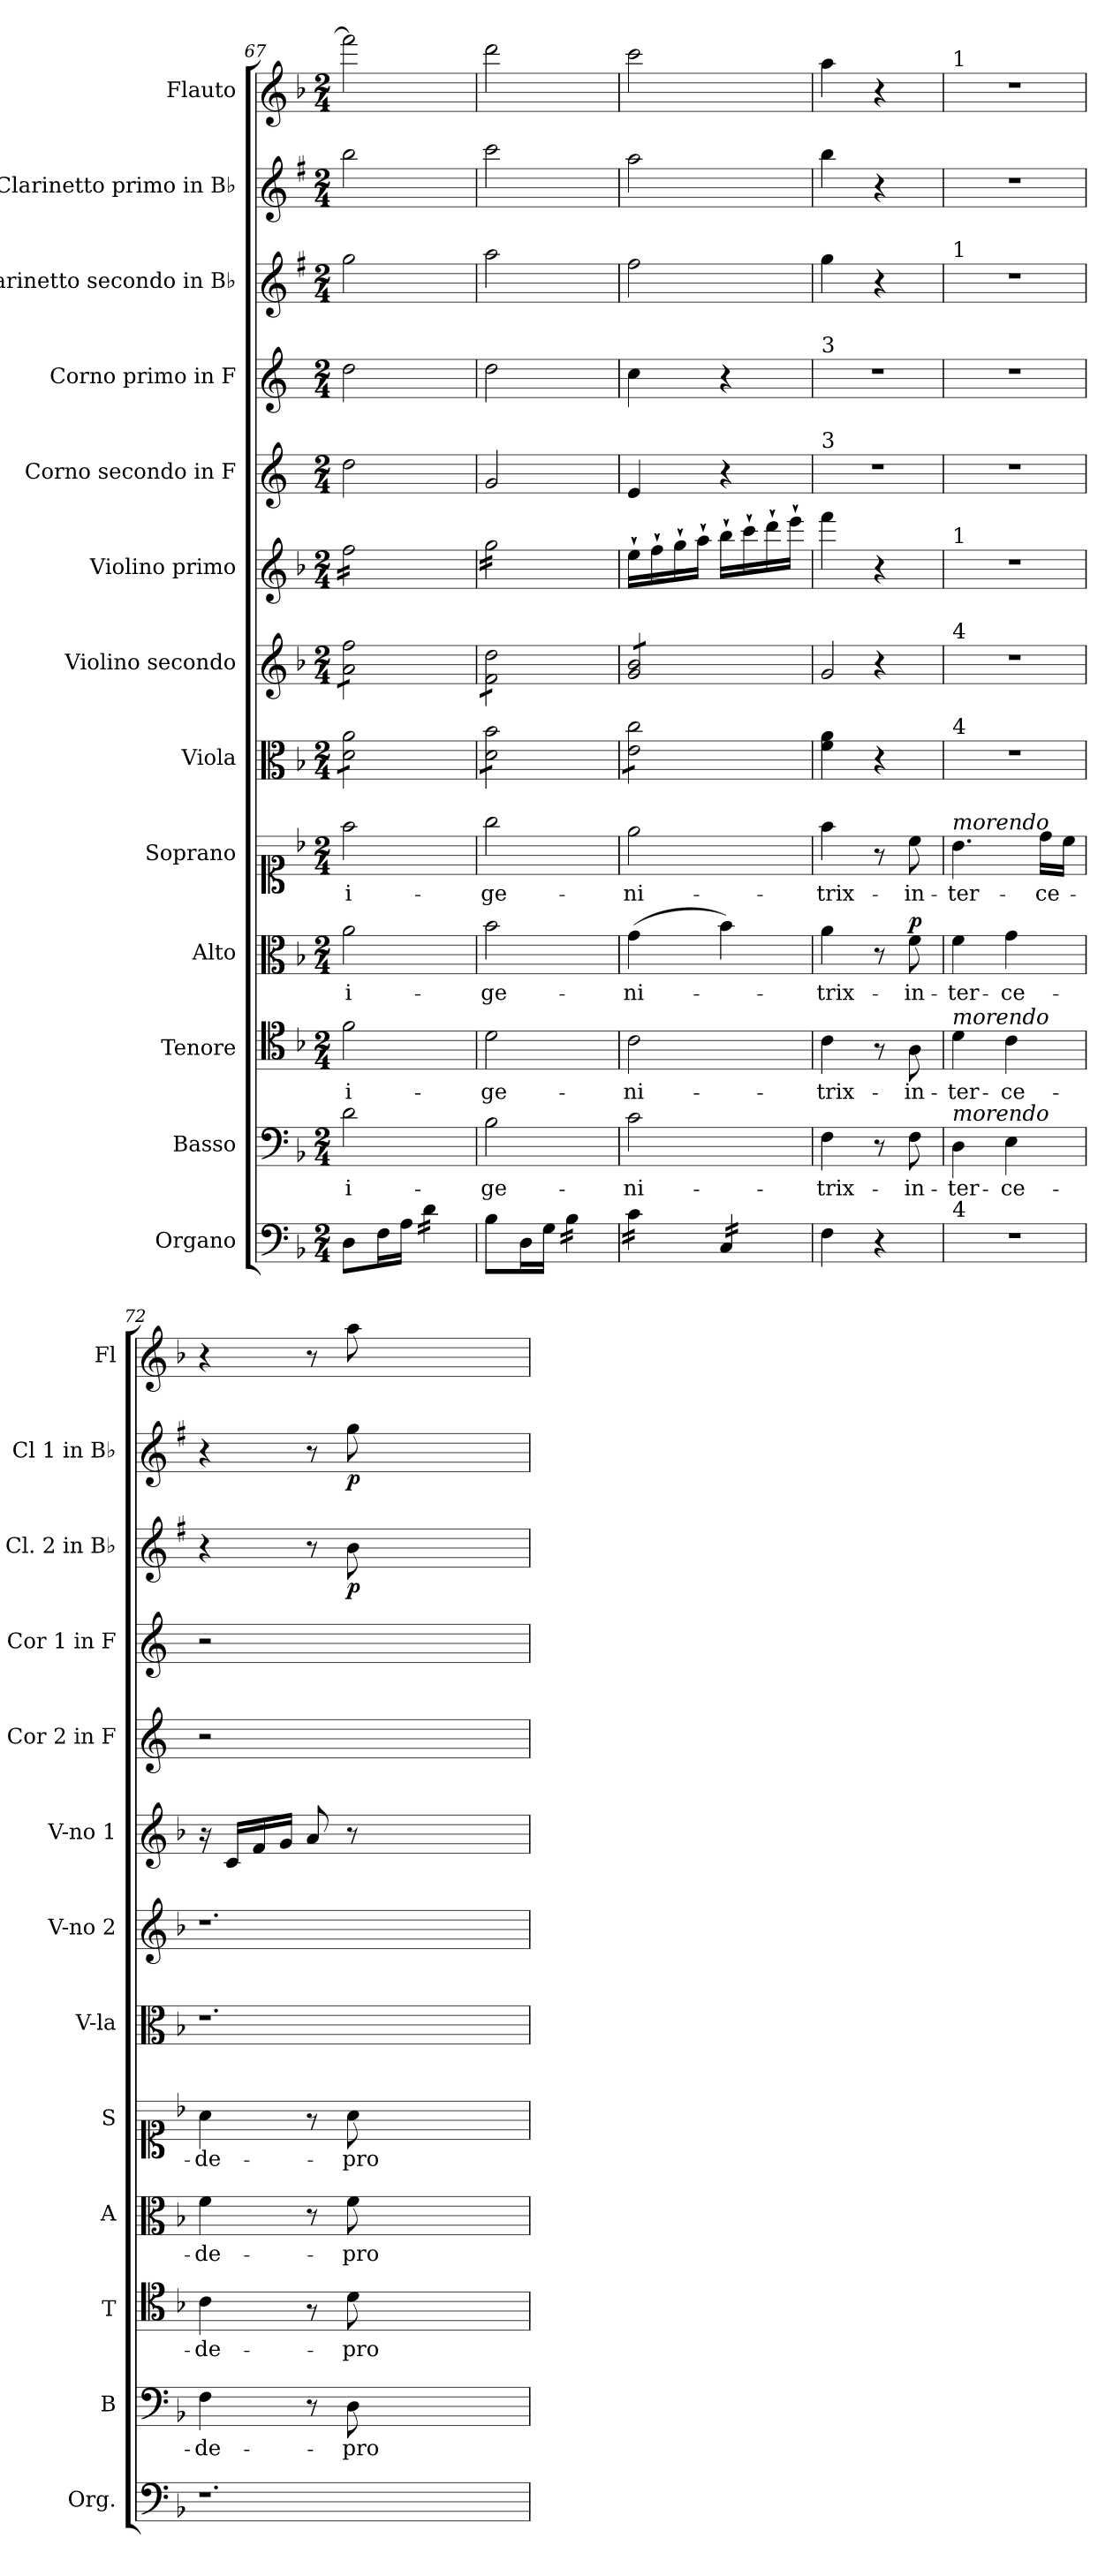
**kern	**kern	**text	**kern	**text	**kern	**text	**dynam	**kern	**text	**kern	**kern	**kern	**kern	**kern	**kern	**dynam	**kern	**dynam	**kern
*part13	*part12	*part12	*part11	*part11	*part10	*part10	*part10	*part9	*part9	*part8	*part7	*part6	*part5	*part4	*part3	*part3	*part2	*part2	*part1
*staff13	*staff12	*staff12	*staff11	*staff11	*staff10	*staff10	*staff10	*staff9	*staff9	*staff8	*staff7	*staff6	*staff5	*staff4	*staff3	*staff3	*staff2	*staff2	*staff1
*I"Organo	*I"Basso	*	*I"Tenore	*	*I"Alto	*	*	*I"Soprano	*	*I"Viola	*I"Violino secondo	*I"Violino primo	*I"Corno secondo in F	*I"Corno primo in F	*I"Clarinetto secondo in B♭	*	*I"Clarinetto primo in B♭	*	*I"Flauto
*I'Org.	*I'B	*	*I'T	*	*I'A	*	*	*I'S	*	*I'V-la	*I'V-no 2	*I'V-no 1	*I'Cor 2 in F	*I'Cor 1 in F	*I'Cl. 2 in B♭	*	*I'Cl 1 in B♭	*	*I'Fl
*clefF4	*clefF4	*	*clefC4	*	*clefC3	*	*	*clefC1	*	*clefC3	*clefG2	*clefG2	*clefG2	*clefG2	*clefG2	*	*clefG2	*	*clefG2
*	*	*	*	*	*	*	*	*	*	*	*	*	*ITrd4c7	*ITrd4c7	*ITrd1c2	*	*ITrd1c2	*	*
*k[b-]	*k[b-]	*	*k[b-]	*	*k[b-]	*	*	*k[b-]	*	*k[b-]	*k[b-]	*k[b-]	*k[b-]	*k[b-]	*k[b-]	*	*k[b-]	*	*k[b-]
*M2/4	*M2/4	*	*M2/4	*	*M2/4	*	*	*M2/4	*	*M2/4	*M2/4	*M2/4	*M2/4	*M2/4	*M2/4	*	*M2/4	*	*M2/4
=67	=67	=67	=67	=67	=67	=67	=67	=67	=67	=67	=67	=67	=67	=67	=67	=67	=67	=67	=67
*	*	*	*	*	*	*	*	*	*	*tremolo	*	*	*	*	*	*	*	*	*
*	*	*	*	*	*	*	*	*	*	*	*tremolo	*	*	*	*	*	*	*	*
*	*	*	*	*	*	*	*	*	*	*	*	*tremolo	*	*	*	*	*	*	*
8D\L	2d\	-i-	2f\	-i-	2a\	-i-	.	2ff\	-i-	8d\ 8a\L	8a\ 8ff\L	16ff\LL	2g\	2g\	2ff\	.	2aa\	.	2fff\]
.	.	.	.	.	.	.	.	.	.	.	.	16ff\	.	.	.	.	.	.	.
16F\L	.	.	.	.	.	.	.	.	.	8d\ 8a\	8a\ 8ff\	16ff\	.	.	.	.	.	.	.
16A\JJ	.	.	.	.	.	.	.	.	.	.	.	16ff\	.	.	.	.	.	.	.
*tremolo	*	*	*	*	*	*	*	*	*	*	*	*	*	*	*	*	*	*	*
16d\LL	.	.	.	.	.	.	.	.	.	8d\ 8a\	8a\ 8ff\	16ff\	.	.	.	.	.	.	.
16d\	.	.	.	.	.	.	.	.	.	.	.	16ff\	.	.	.	.	.	.	.
16d\	.	.	.	.	.	.	.	.	.	8d\ 8a\J	8a\ 8ff\J	16ff\	.	.	.	.	.	.	.
16d\JJ	.	.	.	.	.	.	.	.	.	.	.	16ff\JJ	.	.	.	.	.	.	.
*Xtremolo	*	*	*	*	*	*	*	*	*	*	*	*	*	*	*	*	*	*	*
=68	=68	=68	=68	=68	=68	=68	=68	=68	=68	=68	=68	=68	=68	=68	=68	=68	=68	=68	=68
8B-\L	2B-\	-ge-	2d\	-ge-	2b-\	-ge-	.	2gg\	-ge-	8d\ 8b-\L	8f\ 8dd\L	16gg\LL	2c/	2g\	2gg\	.	2bb-\	.	2ddd\
.	.	.	.	.	.	.	.	.	.	.	.	16gg\	.	.	.	.	.	.	.
16D\L	.	.	.	.	.	.	.	.	.	8d\ 8b-\	8f\ 8dd\	16gg\	.	.	.	.	.	.	.
16G\JJ	.	.	.	.	.	.	.	.	.	.	.	16gg\	.	.	.	.	.	.	.
*tremolo	*	*	*	*	*	*	*	*	*	*	*	*	*	*	*	*	*	*	*
16B-\LL	.	.	.	.	.	.	.	.	.	8d\ 8b-\	8f\ 8dd\	16gg\	.	.	.	.	.	.	.
16B-\	.	.	.	.	.	.	.	.	.	.	.	16gg\	.	.	.	.	.	.	.
16B-\	.	.	.	.	.	.	.	.	.	8d\ 8b-\J	8f\ 8dd\J	16gg\	.	.	.	.	.	.	.
16B-\JJ	.	.	.	.	.	.	.	.	.	.	.	16gg\JJ	.	.	.	.	.	.	.
*	*	*	*	*	*	*	*	*	*	*	*	*Xtremolo	*	*	*	*	*	*	*
=69	=69	=69	=69	=69	=69	=69	=69	=69	=69	=69	=69	=69	=69	=69	=69	=69	=69	=69	=69
16c\LL	2c\	-ni-	2c\	-ni-	(4g\	-ni-	.	2ee\	-ni-	8e\ 8cc\L	8g/ 8b-/L	16ee`\LL	4A/	4f\	2ee\	.	2gg\	.	2ccc\
16c\	.	.	.	.	.	.	.	.	.	.	.	16ff`\	.	.	.	.	.	.	.
16c\	.	.	.	.	.	.	.	.	.	8e\ 8cc\	8g/ 8b-/	16gg`\	.	.	.	.	.	.	.
16c\JJ	.	.	.	.	.	.	.	.	.	.	.	16aa`\JJ	.	.	.	.	.	.	.
16C/LL	.	.	.	.	4b-\)	.	.	.	.	8e\ 8cc\	8g/ 8b-/	16bb-`\LL	4r	4r	.	.	.	.	.
16C/	.	.	.	.	.	.	.	.	.	.	.	16ccc`\	.	.	.	.	.	.	.
16C/	.	.	.	.	.	.	.	.	.	8e\ 8cc\J	8g/ 8b-/J	16ddd`\	.	.	.	.	.	.	.
*	*	*	*	*	*	*	*	*	*	*	*Xtremolo	*	*	*	*	*	*	*	*
*	*	*	*	*	*	*	*	*	*	*Xtremolo	*	*	*	*	*	*	*	*	*
16C/JJ	.	.	.	.	.	.	.	.	.	.	.	16eee`\JJ	.	.	.	.	.	.	.
*Xtremolo	*	*	*	*	*	*	*	*	*	*	*	*	*	*	*	*	*	*	*
=70	=70	=70	=70	=70	=70	=70	=70	=70	=70	=70	=70	=70	=70	=70	=70	=70	=70	=70	=70
!	!	!	!	!	!	!	!	!	!	!	!	!	!	!LO:TX:a:t=3	!	!	!	!	!
!	!	!	!	!	!	!	!	!	!	!	!	!	!LO:TX:a:t=3	!	!	!	!	!	!
!	!	!	!	!	!	!	!	!	!	!	!LO:N:vis=2	!	!	!	!	!	!	!	!
4F\	4F\	-trix-	4c\	-trix-	4a\	-trix-	.	4ff\	-trix-	4f\ 4a\	4g/	4fff\	2r	2r	4ff\	.	4aa\	.	4aa\
4r	8r	.	8r	.	8r	.	.	8r	.	4r	4r	4r	.	.	4r	.	4r	.	4r
!	!	!	!	!	!	!	!LO:DY:b	!	!	!	!	!	!	!	!	!	!	!	!
.	8F\	-in-	8A\	-in-	8f\	-in-	p	8cc\	-in-	.	.	.	.	.	.	.	.	.	.
=71	=71	=71	=71	=71	=71	=71	=71	=71	=71	=71	=71	=71	=71	=71	=71	=71	=71	=71	=71
!	!	!	!	!	!	!	!	!	!	!	!	!	!	!	!	!	!	!	!LO:TX:a:t=1
!	!	!	!	!	!	!	!	!	!	!	!	!	!	!	!LO:TX:a:t=1	!	!	!	!
!	!	!	!	!	!	!	!	!	!	!	!	!LO:TX:a:t=1	!	!	!	!	!	!	!
!	!	!	!	!	!	!	!	!	!	!	!LO:TX:a:t=4	!	!	!	!	!	!	!	!
!	!	!	!	!	!	!	!	!	!	!LO:TX:a:t=4	!	!	!	!	!	!	!	!	!
!	!	!	!	!	!	!	!	!LO:TX:a:i:t=morendo	!	!	!	!	!	!	!	!	!	!	!
!	!	!	!LO:TX:a:i:t=morendo	!	!	!	!	!	!	!	!	!	!	!	!	!	!	!	!
!	!LO:TX:a:i:t=morendo	!	!	!	!	!	!	!	!	!	!	!	!	!	!	!	!	!	!
!LO:TX:a:t=4	!	!	!	!	!	!	!	!	!	!	!	!	!	!	!	!	!	!	!
2r	4D\	-ter-	4d\	-ter-	4f\	-ter-	.	4.b-\	-ter-	2r	2r	2r	2r	2r	2r	.	2r	.	2r
.	4E\	-ce-	4c\	ce-	4g\	ce-	.	.	.	.	.	.	.	.	.	.	.	.	.
.	.	.	.	.	.	.	.	16dd\LL	-ce-	.	.	.	.	.	.	.	.	.	.
.	.	.	.	.	.	.	.	16cc\JJ	.	.	.	.	.	.	.	.	.	.	.
=72	=72	=72	=72	=72	=72	=72	=72	=72	=72	=72	=72	=72	=72	=72	=72	=72	=72	=72	=72
1.r	4F\	-de-	4c\	-de-	4f\	-de-	.	4a\	-de-	1.r	1.r	16r	2r	2r	4r	.	4r	.	4r
.	.	.	.	.	.	.	.	.	.	.	.	16c/LL	.	.	.	.	.	.	.
.	.	.	.	.	.	.	.	.	.	.	.	16f/	.	.	.	.	.	.	.
.	.	.	.	.	.	.	.	.	.	.	.	16g/JJ	.	.	.	.	.	.	.
.	8r	.	8r	.	8r	.	.	8r	.	.	.	8a/	.	.	8r	.	8r	.	8r
!	!	!	!	!	!	!	!	!	!	!	!	!	!	!	!	!LO:DY:b	!	!LO:DY:b	!
.	8D\	-pro-	8d\	-pro-	8f\	-pro-	.	8a\	-pro-	.	.	8r	.	.	8a\	p	8ff\	p	8aa\
.	1ryy	.	1ryy	.	1ryy	.	.	1ryy	.	.	.	1ryy	1ryy	1ryy	1ryy	.	1ryy	.	1ryy
=	=	=	=	=	=	=	=	=	=	=	=	=	=	=	=	=	=	=	=
*-	*-	*-	*-	*-	*-	*-	*-	*-	*-	*-	*-	*-	*-	*-	*-	*-	*-	*-	*-
